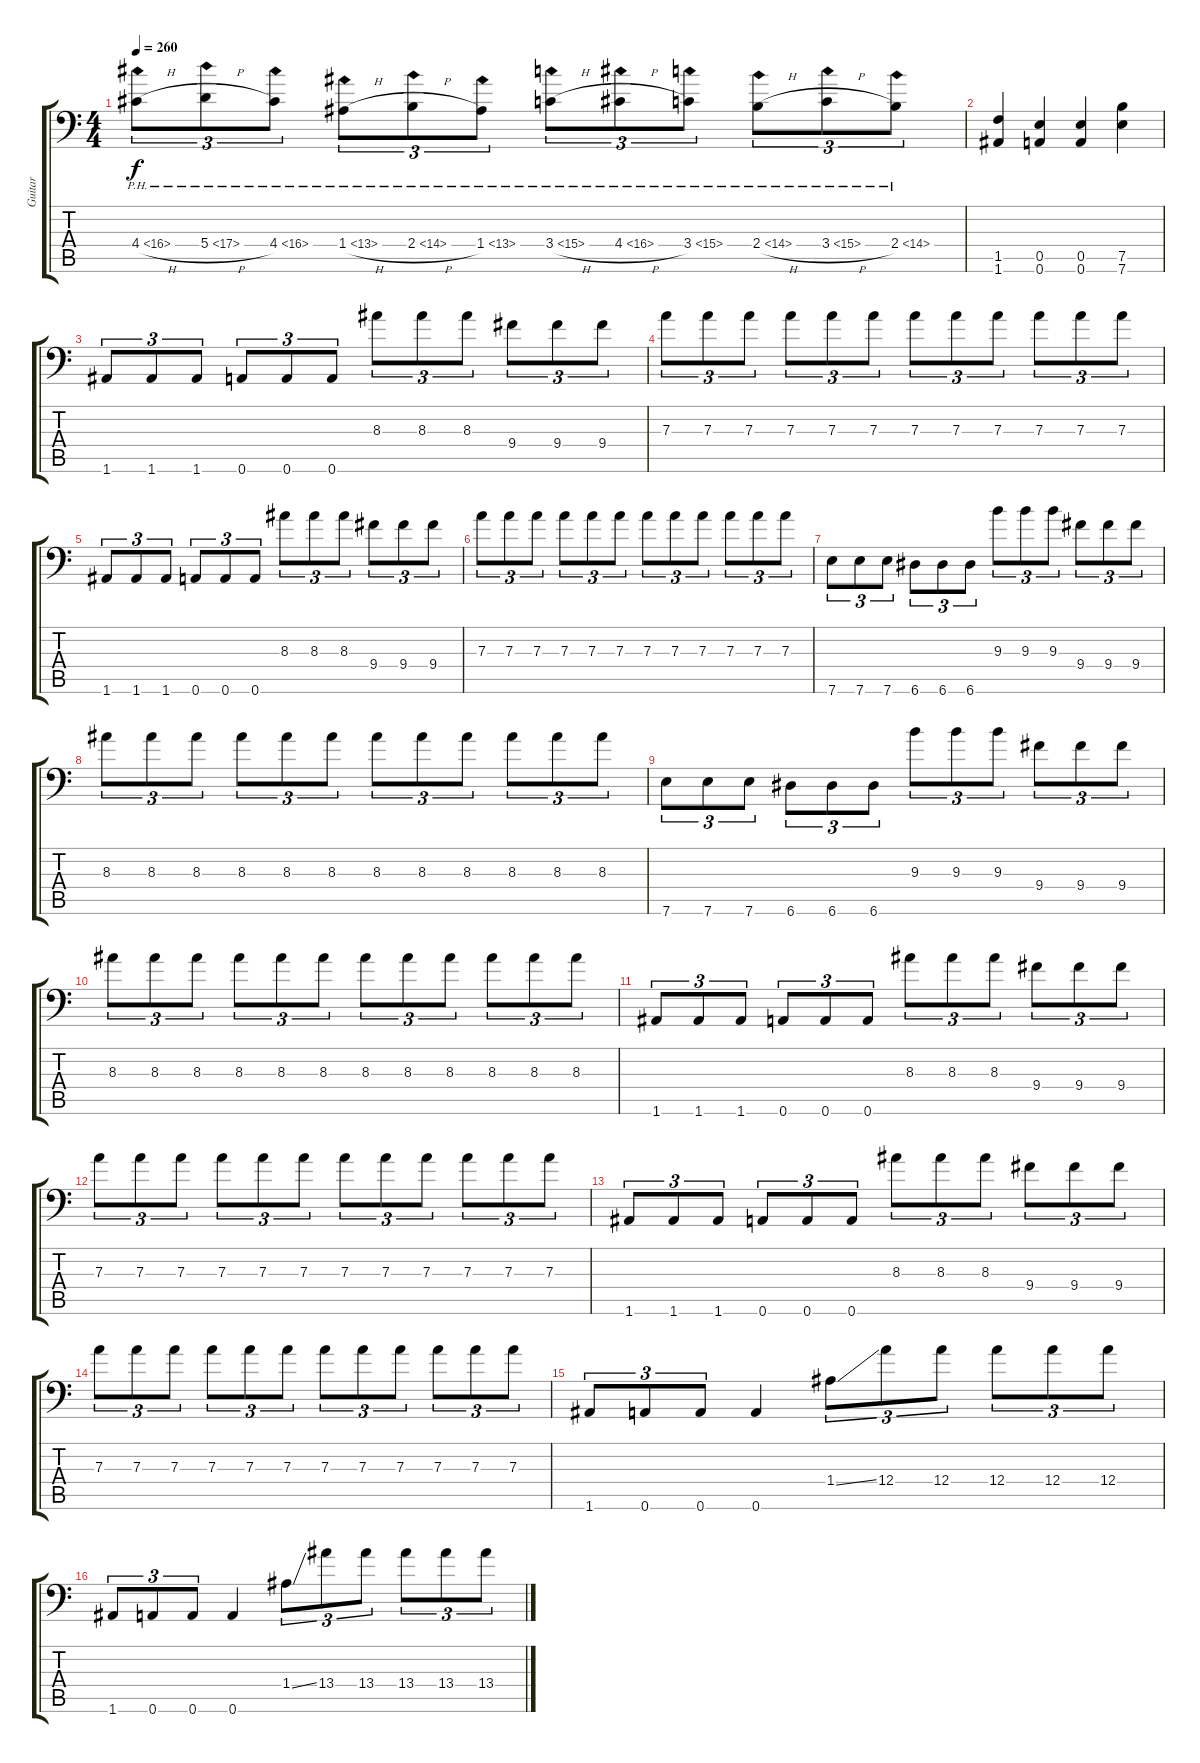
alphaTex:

\track ("Guitar" "Guitar") {instrument distortionguitar}
\staff {score tabs}
\tuning (B3 Gb3 D3 A2 E2 A1) {hide}
\ts (4 4)
\tempo 260
\clef f4
\ks c
4.4{ph 12 h}.8{tu (3 2) dy f} 5.4{ph 12 h}.8{tu (3 2)} 4.4{ph 12}.8{tu (3 2)} 1.4{ph 12 h}.8{tu (3 2)} 2.4{ph 12 h}.8{tu (3 2)} 1.4{ph 12}.8{tu (3 2)} 3.4{ph 12 h}.8{tu (3 2)} 4.4{ph 12 h}.8{tu (3 2)} 3.4{ph 12}.8{tu (3 2)} 2.4{ph 12 h}.8{tu (3 2)} 3.4{ph 12 h}.8{tu (3 2)} 2.4{ph 12}.8{tu (3 2)} |
(1.5 1.6).4 (0.5 0.6).4 (0.5 0.6).4 (7.5 7.6).4 |
1.6.8{tu (3 2)} 1.6.8{tu (3 2)} 1.6.8{tu (3 2)} 0.6.8{tu (3 2)} 0.6.8{tu (3 2)} 0.6.8{tu (3 2)} 8.3.8{tu (3 2)} 8.3.8{tu (3 2)} 8.3.8{tu (3 2)} 9.4.8{tu (3 2)} 9.4.8{tu (3 2)} 9.4.8{tu (3 2)} |
7.3.8{tu (3 2)} 7.3.8{tu (3 2)} 7.3.8{tu (3 2)} 7.3.8{tu (3 2)} 7.3.8{tu (3 2)} 7.3.8{tu (3 2)} 7.3.8{tu (3 2)} 7.3.8{tu (3 2)} 7.3.8{tu (3 2)} 7.3.8{tu (3 2)} 7.3.8{tu (3 2)} 7.3.8{tu (3 2)} |
1.6.8{tu (3 2)} 1.6.8{tu (3 2)} 1.6.8{tu (3 2)} 0.6.8{tu (3 2)} 0.6.8{tu (3 2)} 0.6.8{tu (3 2)} 8.3.8{tu (3 2)} 8.3.8{tu (3 2)} 8.3.8{tu (3 2)} 9.4.8{tu (3 2)} 9.4.8{tu (3 2)} 9.4.8{tu (3 2)} |
7.3.8{tu (3 2)} 7.3.8{tu (3 2)} 7.3.8{tu (3 2)} 7.3.8{tu (3 2)} 7.3.8{tu (3 2)} 7.3.8{tu (3 2)} 7.3.8{tu (3 2)} 7.3.8{tu (3 2)} 7.3.8{tu (3 2)} 7.3.8{tu (3 2)} 7.3.8{tu (3 2)} 7.3.8{tu (3 2)} |
7.6.8{tu (3 2)} 7.6.8{tu (3 2)} 7.6.8{tu (3 2)} 6.6.8{tu (3 2)} 6.6.8{tu (3 2)} 6.6.8{tu (3 2)} 9.3.8{tu (3 2)} 9.3.8{tu (3 2)} 9.3.8{tu (3 2)} 9.4.8{tu (3 2)} 9.4.8{tu (3 2)} 9.4.8{tu (3 2)} |
8.3.8{tu (3 2)} 8.3.8{tu (3 2)} 8.3.8{tu (3 2)} 8.3.8{tu (3 2)} 8.3.8{tu (3 2)} 8.3.8{tu (3 2)} 8.3.8{tu (3 2)} 8.3.8{tu (3 2)} 8.3.8{tu (3 2)} 8.3.8{tu (3 2)} 8.3.8{tu (3 2)} 8.3.8{tu (3 2)} |
7.6.8{tu (3 2)} 7.6.8{tu (3 2)} 7.6.8{tu (3 2)} 6.6.8{tu (3 2)} 6.6.8{tu (3 2)} 6.6.8{tu (3 2)} 9.3.8{tu (3 2)} 9.3.8{tu (3 2)} 9.3.8{tu (3 2)} 9.4.8{tu (3 2)} 9.4.8{tu (3 2)} 9.4.8{tu (3 2)} |
8.3.8{tu (3 2)} 8.3.8{tu (3 2)} 8.3.8{tu (3 2)} 8.3.8{tu (3 2)} 8.3.8{tu (3 2)} 8.3.8{tu (3 2)} 8.3.8{tu (3 2)} 8.3.8{tu (3 2)} 8.3.8{tu (3 2)} 8.3.8{tu (3 2)} 8.3.8{tu (3 2)} 8.3.8{tu (3 2)} |
1.6.8{tu (3 2)} 1.6.8{tu (3 2)} 1.6.8{tu (3 2)} 0.6.8{tu (3 2)} 0.6.8{tu (3 2)} 0.6.8{tu (3 2)} 8.3.8{tu (3 2)} 8.3.8{tu (3 2)} 8.3.8{tu (3 2)} 9.4.8{tu (3 2)} 9.4.8{tu (3 2)} 9.4.8{tu (3 2)} |
7.3.8{tu (3 2)} 7.3.8{tu (3 2)} 7.3.8{tu (3 2)} 7.3.8{tu (3 2)} 7.3.8{tu (3 2)} 7.3.8{tu (3 2)} 7.3.8{tu (3 2)} 7.3.8{tu (3 2)} 7.3.8{tu (3 2)} 7.3.8{tu (3 2)} 7.3.8{tu (3 2)} 7.3.8{tu (3 2)} |
1.6.8{tu (3 2)} 1.6.8{tu (3 2)} 1.6.8{tu (3 2)} 0.6.8{tu (3 2)} 0.6.8{tu (3 2)} 0.6.8{tu (3 2)} 8.3.8{tu (3 2)} 8.3.8{tu (3 2)} 8.3.8{tu (3 2)} 9.4.8{tu (3 2)} 9.4.8{tu (3 2)} 9.4.8{tu (3 2)} |
7.3.8{tu (3 2)} 7.3.8{tu (3 2)} 7.3.8{tu (3 2)} 7.3.8{tu (3 2)} 7.3.8{tu (3 2)} 7.3.8{tu (3 2)} 7.3.8{tu (3 2)} 7.3.8{tu (3 2)} 7.3.8{tu (3 2)} 7.3.8{tu (3 2)} 7.3.8{tu (3 2)} 7.3.8{tu (3 2)} |
1.6.8{tu (3 2)} 0.6.8{tu (3 2)} 0.6.8{tu (3 2)} 0.6.4 1.4{ss}.8{tu (3 2)} 12.4.8{tu (3 2)} 12.4.8{tu (3 2)} 12.4.8{tu (3 2)} 12.4.8{tu (3 2)} 12.4.8{tu (3 2)} |
1.6.8{tu (3 2)} 0.6.8{tu (3 2)} 0.6.8{tu (3 2)} 0.6.4 1.4{ss}.8{tu (3 2)} 13.4.8{tu (3 2)} 13.4.8{tu (3 2)} 13.4.8{tu (3 2)} 13.4.8{tu (3 2)} 13.4.8{tu (3 2)}
